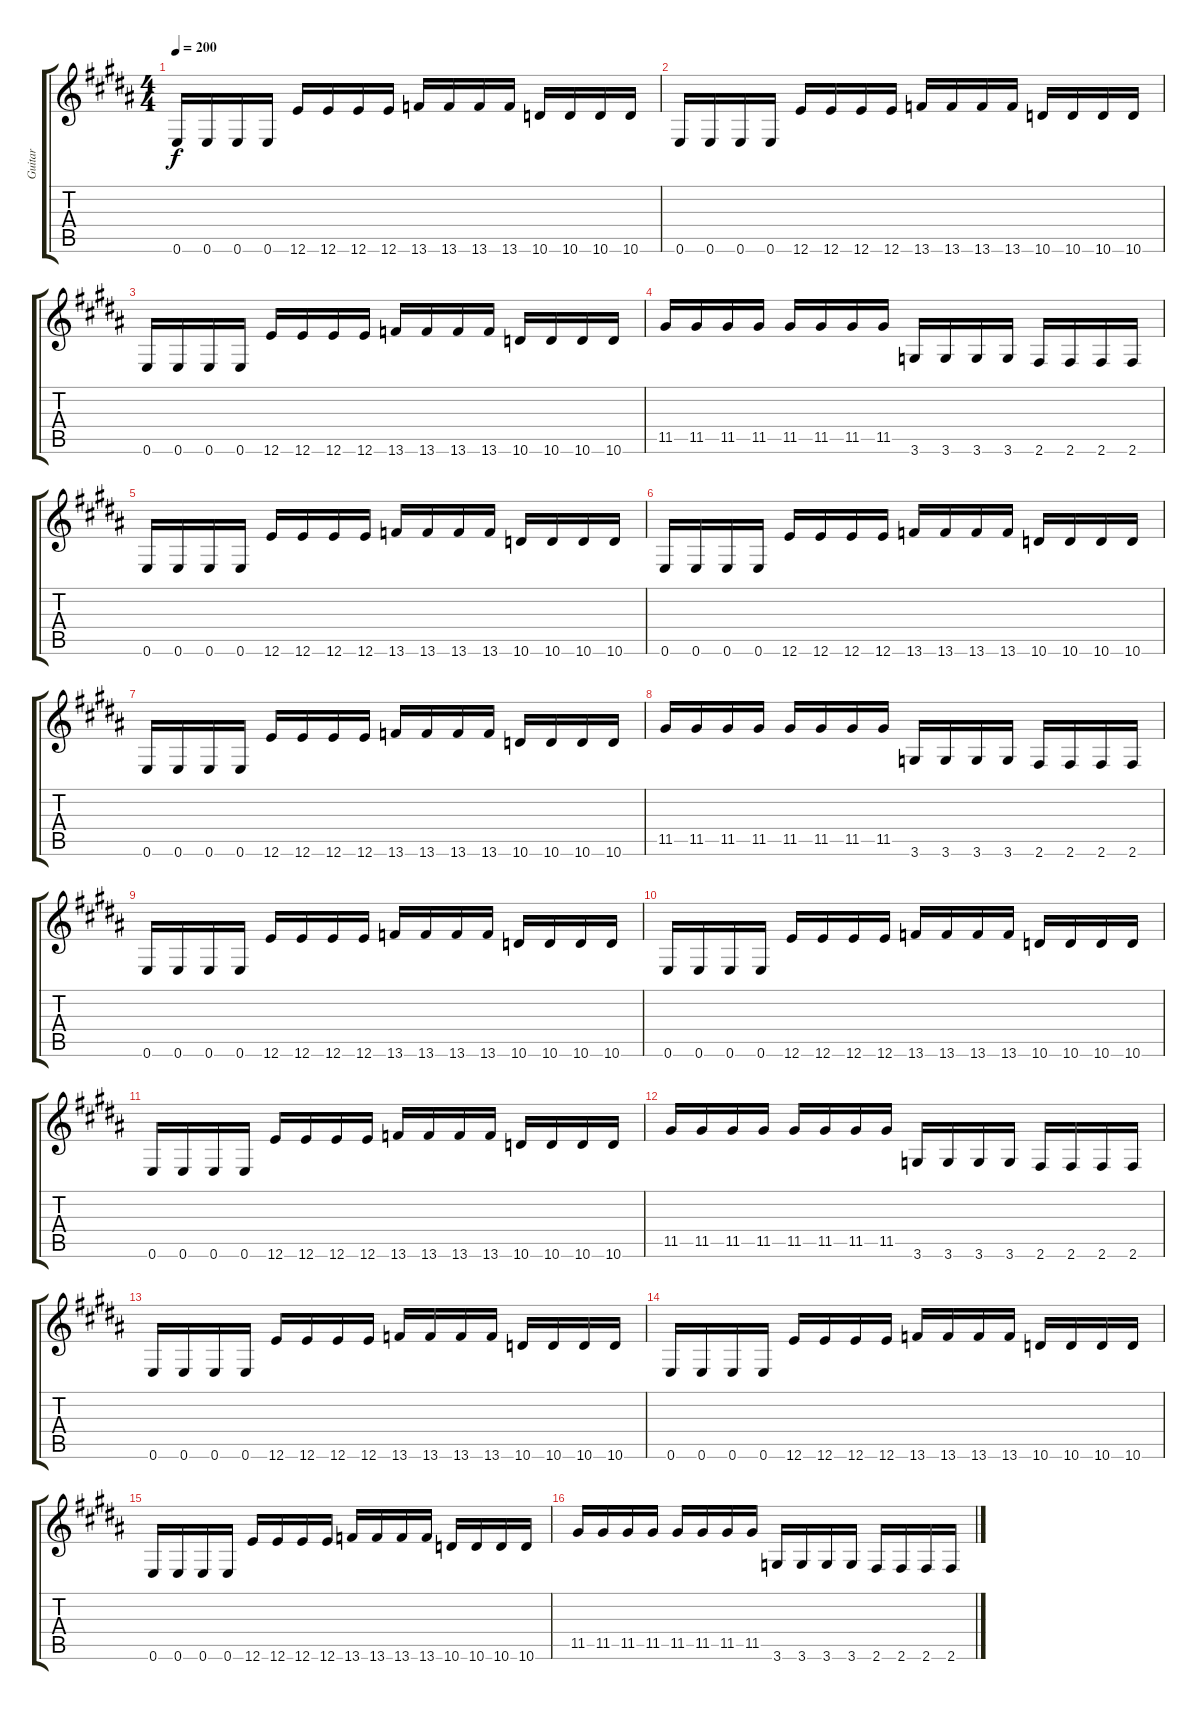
\track ("Guitar" "Guitar") {instrument distortionguitar}
\staff {score tabs}
\tuning (E4 B3 G3 D3 A2 E2) {hide}
\ts (4 4)
\tempo 200
\clef g2
\ks b
0.6.16{dy f} 0.6.16 0.6.16 0.6.16 12.6.16 12.6.16 12.6.16 12.6.16 13.6.16 13.6.16 13.6.16 13.6.16 10.6.16 10.6.16 10.6.16 10.6.16 |
0.6.16 0.6.16 0.6.16 0.6.16 12.6.16 12.6.16 12.6.16 12.6.16 13.6.16 13.6.16 13.6.16 13.6.16 10.6.16 10.6.16 10.6.16 10.6.16 |
0.6.16 0.6.16 0.6.16 0.6.16 12.6.16 12.6.16 12.6.16 12.6.16 13.6.16 13.6.16 13.6.16 13.6.16 10.6.16 10.6.16 10.6.16 10.6.16 |
11.5.16 11.5.16 11.5.16 11.5.16 11.5.16 11.5.16 11.5.16 11.5.16 3.6.16 3.6.16 3.6.16 3.6.16 2.6.16 2.6.16 2.6.16 2.6.16 |
0.6.16 0.6.16 0.6.16 0.6.16 12.6.16 12.6.16 12.6.16 12.6.16 13.6.16 13.6.16 13.6.16 13.6.16 10.6.16 10.6.16 10.6.16 10.6.16 |
0.6.16 0.6.16 0.6.16 0.6.16 12.6.16 12.6.16 12.6.16 12.6.16 13.6.16 13.6.16 13.6.16 13.6.16 10.6.16 10.6.16 10.6.16 10.6.16 |
0.6.16 0.6.16 0.6.16 0.6.16 12.6.16 12.6.16 12.6.16 12.6.16 13.6.16 13.6.16 13.6.16 13.6.16 10.6.16 10.6.16 10.6.16 10.6.16 |
11.5.16 11.5.16 11.5.16 11.5.16 11.5.16 11.5.16 11.5.16 11.5.16 3.6.16 3.6.16 3.6.16 3.6.16 2.6.16 2.6.16 2.6.16 2.6.16 |
0.6.16 0.6.16 0.6.16 0.6.16 12.6.16 12.6.16 12.6.16 12.6.16 13.6.16 13.6.16 13.6.16 13.6.16 10.6.16 10.6.16 10.6.16 10.6.16 |
0.6.16 0.6.16 0.6.16 0.6.16 12.6.16 12.6.16 12.6.16 12.6.16 13.6.16 13.6.16 13.6.16 13.6.16 10.6.16 10.6.16 10.6.16 10.6.16 |
0.6.16 0.6.16 0.6.16 0.6.16 12.6.16 12.6.16 12.6.16 12.6.16 13.6.16 13.6.16 13.6.16 13.6.16 10.6.16 10.6.16 10.6.16 10.6.16 |
11.5.16 11.5.16 11.5.16 11.5.16 11.5.16 11.5.16 11.5.16 11.5.16 3.6.16 3.6.16 3.6.16 3.6.16 2.6.16 2.6.16 2.6.16 2.6.16 |
0.6.16 0.6.16 0.6.16 0.6.16 12.6.16 12.6.16 12.6.16 12.6.16 13.6.16 13.6.16 13.6.16 13.6.16 10.6.16 10.6.16 10.6.16 10.6.16 |
0.6.16 0.6.16 0.6.16 0.6.16 12.6.16 12.6.16 12.6.16 12.6.16 13.6.16 13.6.16 13.6.16 13.6.16 10.6.16 10.6.16 10.6.16 10.6.16 |
0.6.16 0.6.16 0.6.16 0.6.16 12.6.16 12.6.16 12.6.16 12.6.16 13.6.16 13.6.16 13.6.16 13.6.16 10.6.16 10.6.16 10.6.16 10.6.16 |
11.5.16 11.5.16 11.5.16 11.5.16 11.5.16 11.5.16 11.5.16 11.5.16 3.6.16 3.6.16 3.6.16 3.6.16 2.6.16 2.6.16 2.6.16 2.6.16
